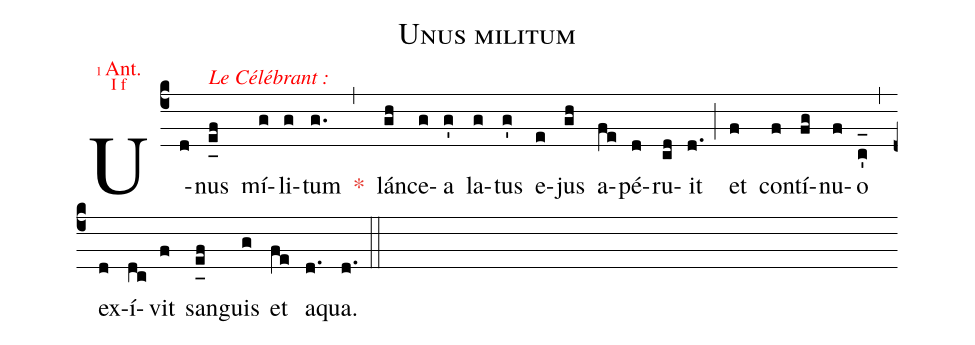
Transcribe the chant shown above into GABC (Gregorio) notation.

name:Unus militum;
office-part:Antiphona;
annotation: {\color{red}\tiny 1 \footnotesize Ant.};
annotation: {\color{red}\scriptsize I f};
%%
(c4) U(d)nus<alt>{\footnotesize\textcolor{red}{Le Célébrant :}}</alt>(e_[uh:l]f) mí(g)li(g)tum(g.) <c>*</c>(,) lán(gh)ce(g)a(g') la(g)tus(g') e(e)jus(gh) a(fe)pé(d)ru(cd)it(d.) (;) et(f) con(f)tí(fg)nu(f)o(c'_[oh:h]) (,) ex(d)í(dc)vit(f) san(e_[uh:l]f)guis(g) et(fe) a(d.)qua.(d.) (::)
